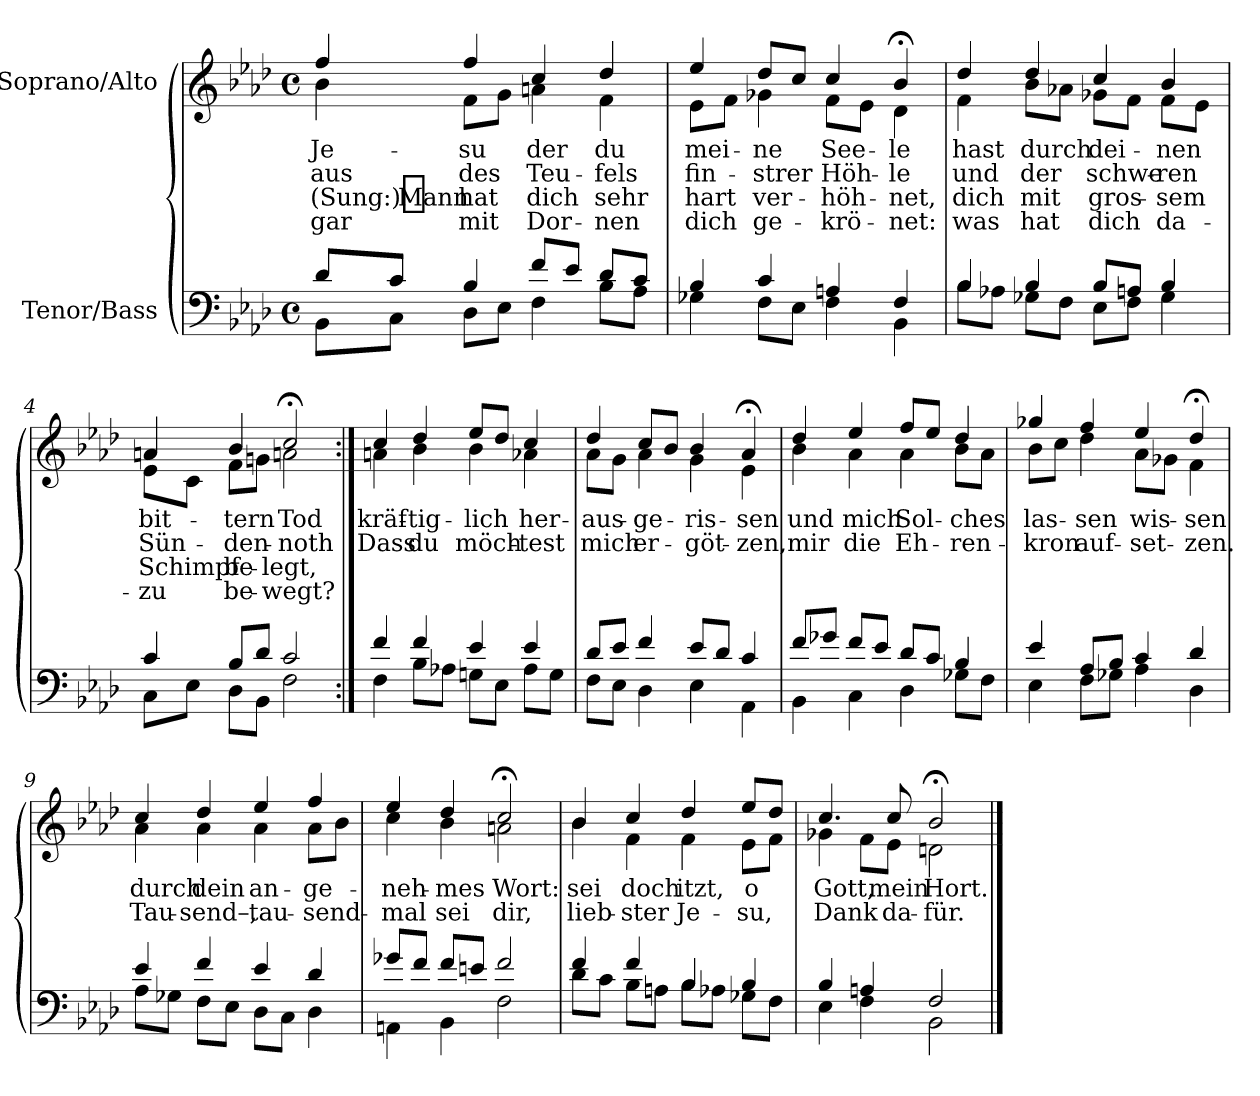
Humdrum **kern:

**kern	**kern	**text	**text	**text	**text
*part2	*part1	*part1	*part1	*part1	*part1
*staff2	*staff1	*staff1	*staff1	*staff1	*staff1
*I"Tenor/Bass	*I"Soprano/Alto	*	*	*	*
*clefF4	*clefG2	*	*	*	*
*k[b-e-a-d-]	*k[b-e-a-d-]	*	*	*	*
*M4/4	*M4/4	*	*	*	*
*met(c)	*met(c)	*	*	*	*
=1	=1	=1	=1	=1	=1
*^	*	*	*	*	*
!	!	!	!LO:LY:b	!LO:LY:b	!LO:LY:b	!LO:LY:b
*	*	*^	*	*	*	*
8d-/L	8BB-\L	4ff/	4b-\	Je-	aus	(Sung:) Mann	gar
8c/J	8C\J	.	.	.	.	.	.
!	!	!	!	!LO:LY:b	!LO:LY:b	!LO:LY:b	!LO:LY:b
4B-/	8D-\L	4ff/	8f\L	-su	des	hat	mit
.	8E-\J	.	8g\J	.	.	.	.
!	!	!	!	!LO:LY:b	!LO:LY:b	!LO:LY:b	!LO:LY:b
8f/L	4F\	4cc/	4an\	der	Teu-	dich	Dor-
8e-/J	.	.	.	.	.	.	.
!	!	!	!	!LO:LY:b	!LO:LY:b	!LO:LY:b	!LO:LY:b
8d-/L	8B-\L	4dd-/	4f\	du	-fels	sehr	-nen
8c/J	8A-\J	.	.	.	.	.	.
=2	=2	=2	=2	=2	=2	=2	=2
!	!	!	!	!LO:LY:b	!LO:LY:b	!LO:LY:b	!LO:LY:b
4B-/	4G-X\	4ee-/	8e-\L	mei-	fin-	hart	dich
.	.	.	8f\J	.	.	.	.
!	!	!	!	!LO:LY:b	!LO:LY:b	!LO:LY:b	!LO:LY:b
4c/	8F\L	8dd-/L	4g-X\	-ne	-strer	ver-	ge-
.	8E-\J	8cc/J	.	.	.	.	.
!	!	!	!	!LO:LY:b	!LO:LY:b	!LO:LY:b	!LO:LY:b
4An/	4F\	4cc/	8f\L	See-	Höh-	-höh-	-krö-
.	.	.	8e-\J	.	.	.	.
!	!	!	!	!LO:LY:b	!LO:LY:b	!LO:LY:b	!LO:LY:b
4F/	4BB-\	4b-;</	4d-\	-le	-le	-net,	-net:
=3	=3	=3	=3	=3	=3	=3	=3
!	!	!	!	!LO:LY:b	!LO:LY:b	!LO:LY:b	!LO:LY:b
4B-/	8B-\L	4dd-/	4f\	hast	und	dich	was
.	8A-X\J	.	.	.	.	.	.
!	!	!	!	!LO:LY:b	!LO:LY:b	!LO:LY:b	!LO:LY:b
4B-/	8G-X\L	4dd-/	8b-\L	durch	der	mit	hat
.	8F\J	.	8a-X\J	.	.	.	.
!	!	!	!	!LO:LY:b	!LO:LY:b	!LO:LY:b	!LO:LY:b
8B-/L	8E-\L	4cc/	8g-X\L	dei-	schwe-	gros-	dich
8An/J	8F\J	.	8f\J	.	.	.	.
!	!	!	!	!LO:LY:b	!LO:LY:b	!LO:LY:b	!LO:LY:b
4B-/	4G-\	4b-/	8f\L	-nen	-ren	-sem	da-
.	.	.	8e-\J	.	.	.	.
=4	=4	=4	=4	=4	=4	=4	=4
!	!	!	!	!LO:LY:b	!LO:LY:b	!LO:LY:b	!LO:LY:b
4c/	8C\L	4an/	8e-\L	bit-	Sün-	Schimpf	-zu
.	8E-\J	.	8c\J	.	.	.	.
!	!	!	!	!LO:LY:b	!LO:LY:b	!LO:LY:b	!LO:LY:b
8B-/L	8D-\L	4b-/	8f\L	-tern	-den-	be-	be-
8d-/J	8BB-\J	.	8gn\J	.	.	.	.
!	!	!	!	!LO:LY:b	!LO:LY:b	!LO:LY:b	!LO:LY:b
2c/	2F\	2cc;</	2an\	Tod	-noth	-legt,	-wegt?
!!LO:LB:g=z	!!
=5:|!	=5:|!	=5:|!	=5:|!	=5:|!	=5:|!	=5:|!	=5:|!
!	!	!	!	!LO:LY:b	!LO:LY:b	!	!
4f/	4F\	4cc/	4an\	kräf-	Dass	.	.
!	!	!	!	!LO:LY:b	!LO:LY:b	!	!
4f/	8B-\L	4dd-/	4b-\	-tig-	du	.	.
.	8A-X\J	.	.	.	.	.	.
!	!	!	!	!LO:LY:b	!LO:LY:b	!	!
4e-/	8Gn\L	8ee-/L	4b-\	-lich	möch-	.	.
.	8E-\J	8dd-/J	.	.	.	.	.
!	!	!	!	!LO:LY:b	!LO:LY:b	!	!
4e-/	8A-\L	4cc/	4a-X\	her-	-test	.	.
.	8G\J	.	.	.	.	.	.
=6	=6	=6	=6	=6	=6	=6	=6
!	!	!	!	!LO:LY:b	!LO:LY:b	!	!
8d-/L	8F\L	4dd-/	8a-\L	-aus-	mich	.	.
8e-/J	8E-\J	.	8g\J	.	.	.	.
!	!	!	!	!LO:LY:b	!LO:LY:b	!	!
4f/	4D-\	8cc/L	4a-\	-ge-	er-	.	.
.	.	8b-/J	.	.	.	.	.
!	!	!	!	!LO:LY:b	!LO:LY:b	!	!
8e-/L	4E-\	4b-/	4g\	-ris-	-göt-	.	.
8d-/J	.	.	.	.	.	.	.
!	!	!	!	!LO:LY:b	!LO:LY:b	!	!
4c/	4AA-\	4a-;</	4e-\	-sen	-zen,	.	.
=7	=7	=7	=7	=7	=7	=7	=7
!	!	!	!	!LO:LY:b	!LO:LY:b	!	!
8f/L	4BB-\	4dd-/	4b-\	und	mir	.	.
8g-X/J	.	.	.	.	.	.	.
!	!	!	!	!LO:LY:b	!LO:LY:b	!	!
8f/L	4C\	4ee-/	4a-\	mich	die	.	.
8e-/J	.	.	.	.	.	.	.
!	!	!	!	!LO:LY:b	!LO:LY:b	!	!
8d-/L	4D-\	8ff/L	4a-\	Sol-	Eh-	.	.
8c/J	.	8ee-/J	.	.	.	.	.
!	!	!	!	!LO:LY:b	!LO:LY:b	!	!
4B-/	8G-X\L	4dd-/	8b-\L	-ches	-ren-	.	.
.	8F\J	.	8a-\J	.	.	.	.
=8	=8	=8	=8	=8	=8	=8	=8
!	!	!	!	!LO:LY:b	!LO:LY:b	!	!
4e-/	4E-\	4gg-X/	8b-\L	las-	-kron	.	.
.	.	.	8cc\J	.	.	.	.
!	!	!	!	!LO:LY:b	!LO:LY:b	!	!
8A-/L	8F\L	4ff/	4dd-\	-sen	auf-	.	.
8B-/J	8G-X\J	.	.	.	.	.	.
!	!	!	!	!LO:LY:b	!LO:LY:b	!	!
4c/	4A-\	4ee-/	8a-\L	wis-	-set-	.	.
.	.	.	8g-X\J	.	.	.	.
!	!	!	!	!LO:LY:b	!LO:LY:b	!	!
4d-/	4D-\	4dd-;</	4f\	-sen	-zen.	.	.
!!LO:LB:g=z	!!
=9	=9	=9	=9	=9	=9	=9	=9
!	!	!	!	!LO:LY:b	!LO:LY:b	!	!
4e-/	8A-\L	4cc/	4a-\	durch	Tau-	.	.
.	8G-X\J	.	.	.	.	.	.
!	!	!	!	!LO:LY:b	!LO:LY:b	!	!
4f/	8F\L	4dd-/	4a-\	dein	-send–,	.	.
.	8E-\J	.	.	.	.	.	.
!	!	!	!	!LO:LY:b	!LO:LY:b	!	!
4e-/	8D-\L	4ee-/	4a-\	an-	tau-	.	.
.	8C\J	.	.	.	.	.	.
!	!	!	!	!LO:LY:b	!LO:LY:b	!	!
4d-/	4D-\	4ff/	8a-\L	-ge-	-send-	.	.
.	.	.	8b-\J	.	.	.	.
=10	=10	=10	=10	=10	=10	=10	=10
!	!	!	!	!LO:LY:b	!LO:LY:b	!	!
8g-X/L	4AAn\	4ee-/	4cc\	-neh-	-mal	.	.
8f/J	.	.	.	.	.	.	.
!	!	!	!	!LO:LY:b	!LO:LY:b	!	!
8f/L	4BB-\	4dd-/	4b-\	-mes	sei	.	.
8en/J	.	.	.	.	.	.	.
!	!	!	!	!LO:LY:b	!LO:LY:b	!	!
2f/	2F\	2cc;</	2an\	Wort:	dir,	.	.
=11	=11	=11	=11	=11	=11	=11	=11
!	!	!	!	!LO:LY:b	!LO:LY:b	!	!
4f/	8d-\L	4b-/	4b-\	sei	lieb-	.	.
.	8c\J	.	.	.	.	.	.
!	!	!	!	!LO:LY:b	!LO:LY:b	!	!
4f/	8B-\L	4cc/	4f\	doch	-ster	.	.
.	8An\J	.	.	.	.	.	.
!	!	!	!	!LO:LY:b	!LO:LY:b	!	!
4B-/	8B-\L	4dd-/	4f\	itzt,	Je-	.	.
.	8A-X\J	.	.	.	.	.	.
!	!	!	!	!LO:LY:b	!LO:LY:b	!	!
4B-/	8G-X\L	8ee-/L	8e-\L	o	-su,	.	.
.	8F\J	8dd-/J	8f\J	.	.	.	.
=12	=12	=12	=12	=12	=12	=12	=12
!	!	!	!	!LO:LY:b	!LO:LY:b	!	!
4B-/	4E-\	4.cc/	4g-X\	Gott,	Dank	.	.
4An/	4F\	.	8f\L	.	.	.	.
!	!	!	!	!LO:LY:b	!LO:LY:b	!	!
.	.	8cc/	8e-\J	mein	da-	.	.
!	!	!	!	!LO:LY:b	!LO:LY:b	!	!
2F/	2BB-\	2b-;</	2dn\	Hort.	-für.	.	.
*v	*v	*	*	*	*	*	*
*	*v	*v	*	*	*	*
==	==	==	==	==	==
*-	*-	*-	*-	*-	*-
